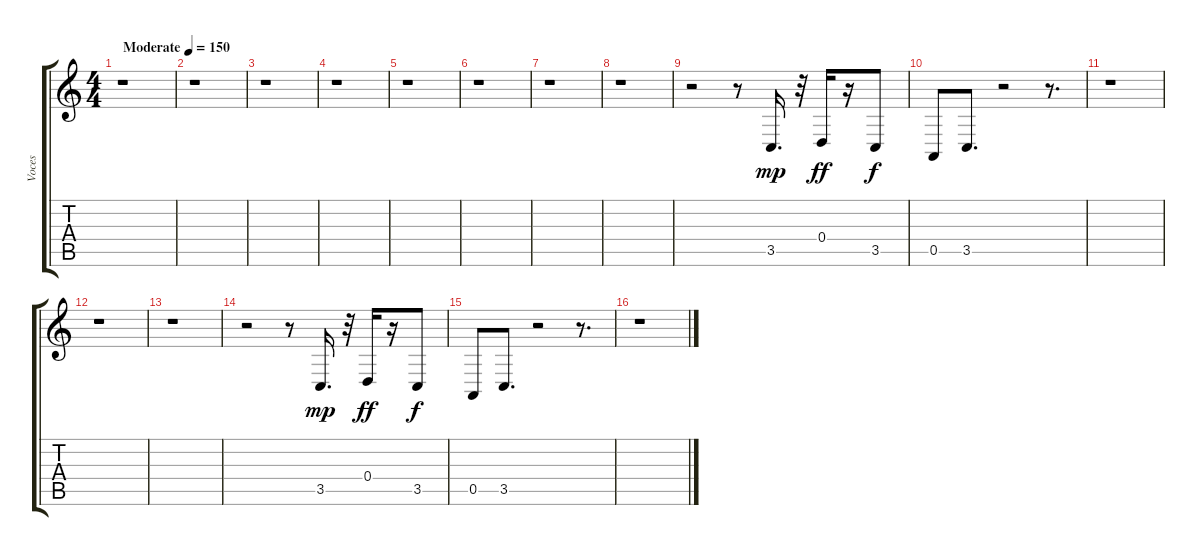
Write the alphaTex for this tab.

\track ("Voces" "Voces") {instrument choiraahs}
\staff {score tabs}
\tuning (E4 B3 G3 D3 A2 E2) {hide}
\ts (4 4)
\tempo (150 "Moderate")
\clef g2
\ks c
r.1{dy mp instrument choiraahs} |
r.1 |
r.1 |
r.1 |
r.1 |
r.1 |
r.1 |
r.1 |
r.2 r.8 3.5.16{d} r.32 0.4.16{dy ff} r.16 3.5.8{dy f} |
0.5.8 3.5.8{d} r.2 r.8{d} |
r.1 |
r.1 |
r.1 |
r.2 r.8 3.5.16{d dy mp} r.32 0.4.16{dy ff} r.16 3.5.8{dy f} |
0.5.8 3.5.8{d} r.2 r.8{d} |
r.1
